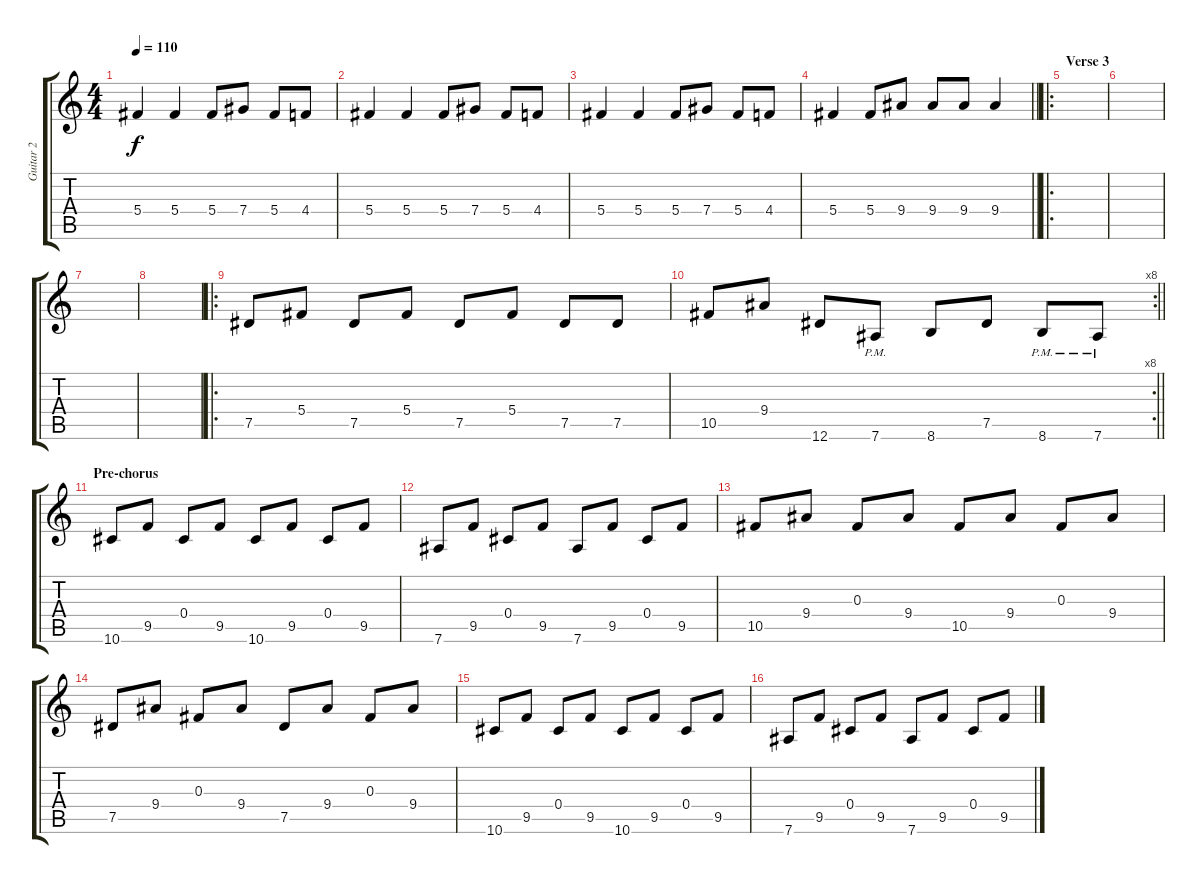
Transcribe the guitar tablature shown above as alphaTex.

\track ("Guitar 2" "Guitar 2") {instrument electricguitarjazz}
\staff {score tabs}
\tuning (Eb4 Bb3 Gb3 Db3 Ab2 Eb2) {hide}
\ts (4 4)
\tempo 110
\clef g2
\ks c
5.4.4{dy f} 5.4.4 5.4.8 7.4.8 5.4.8 4.4.8 |
5.4.4 5.4.4 5.4.8 7.4.8 5.4.8 4.4.8 |
5.4.4 5.4.4 5.4.8 7.4.8 5.4.8 4.4.8 |
\barLineRight lightlight
5.4.4 5.4.8 9.4.8 9.4.8 9.4.8 9.4.4 |
\ro
\section ("" "Verse 3")
|
|
|
|
\ro
7.5.8{volume 10 instrument electricguitarjazz} 5.4.8 7.5.8 5.4.8 7.5.8 5.4.8 7.5.8 7.5.8 |
\rc 8
\barLineRight lightlight
10.5.8 9.4.8 12.6.8 7.6{pm}.8 8.6.8 7.5.8 8.6{pm}.8 7.6{pm}.8 |
\section ("" "Pre-chorus")
10.6.8 9.5.8 0.4.8 9.5.8 10.6.8 9.5.8 0.4.8 9.5.8 |
7.6.8 9.5.8 0.4.8 9.5.8 7.6.8 9.5.8 0.4.8 9.5.8 |
10.5.8 9.4.8 0.3.8 9.4.8 10.5.8 9.4.8 0.3.8 9.4.8 |
7.5.8 9.4.8 0.3.8 9.4.8 7.5.8 9.4.8 0.3.8 9.4.8 |
10.6.8 9.5.8 0.4.8 9.5.8 10.6.8 9.5.8 0.4.8 9.5.8 |
7.6.8 9.5.8 0.4.8 9.5.8 7.6.8 9.5.8 0.4.8 9.5.8
